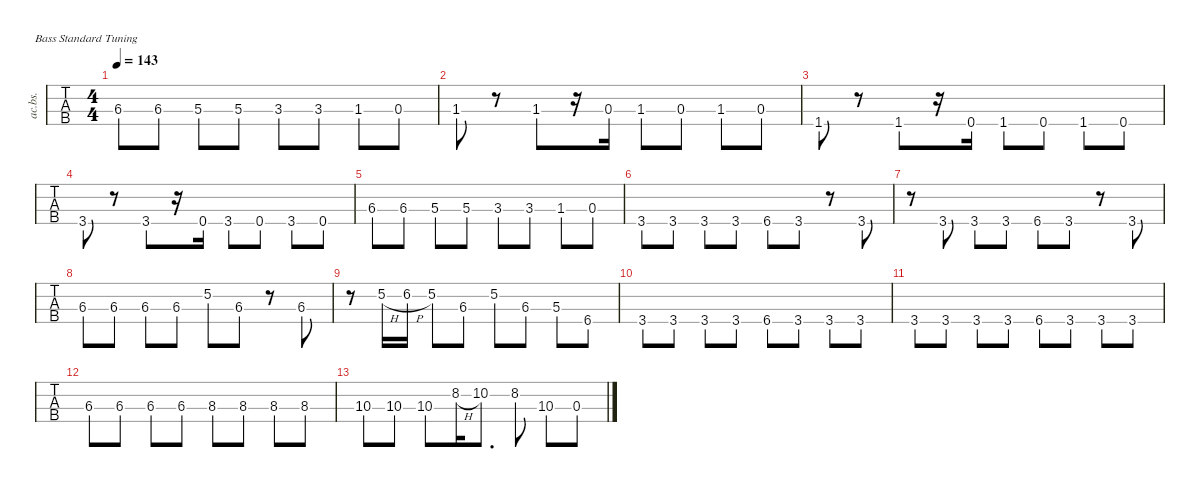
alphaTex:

\defaultSystemsLayout 4
\hideDynamics
\bracketExtendMode nobrackets
\track ("Acoustic Bass" "ac.bs.") {instrument acousticbass}
\staff {tabs}
\tuning (G2 D2 A1 E1)
\ts (4 4)
\tempo 143
\clef f4
\ks c
6.3{acc #}.8{dy f} 6.3{acc #}.8 5.3.8 5.3.8 3.3.8 3.3.8 1.3{acc #}.8 0.3.8 |
1.3{acc #}.8 r.8 1.3{acc #}.8 r.16 0.3.16 1.3{acc #}.8 0.3.8 1.3{acc #}.8 0.3.8 |
1.4.8 r.8 1.4.8 r.16 0.4.16 1.4.8 0.4.8 1.4.8 0.4.8 |
3.4.8 r.8 3.4.8 r.16 0.4.16 3.4.8 0.4.8 3.4.8 0.4.8 |
6.3{acc #}.8 6.3{acc #}.8 5.3.8 5.3.8 3.3.8 3.3.8 1.3{acc #}.8 0.3.8 |
3.4.8 3.4.8 3.4.8 3.4.8 6.4{acc #}.8 3.4.8 r.8 3.4.8 |
r.8 3.4.8{dy mf} 3.4.8 3.4.8 6.4{acc #}.8 3.4.8 r.8 3.4.8 |
6.3{acc #}.8 6.3{acc #}.8 6.3{acc #}.8 6.3{acc #}.8 5.2.8 6.3{acc #}.8 r.8 6.3{acc #}.8 |
r.8 5.2{h}.16 6.2{h acc #}.16 5.2.8 6.3{acc #}.8 5.2.8 6.3{acc #}.8 5.3.8 6.4{acc #}.8 |
3.4.8 3.4.8 3.4.8 3.4.8 6.4{acc #}.8 3.4.8 3.4.8 3.4.8 |
3.4.8 3.4.8 3.4.8 3.4.8 6.4{acc #}.8 3.4.8 3.4.8 3.4.8 |
6.3{acc #}.8 6.3{acc #}.8 6.3{acc #}.8 6.3{acc #}.8 8.3.8 8.3.8 8.3.8 8.3.8 |
10.3.8 10.3.8 10.3.8 8.2{h acc #}.16 10.2.8{d} 8.2{acc #}.8 10.3.8 0.3.8
